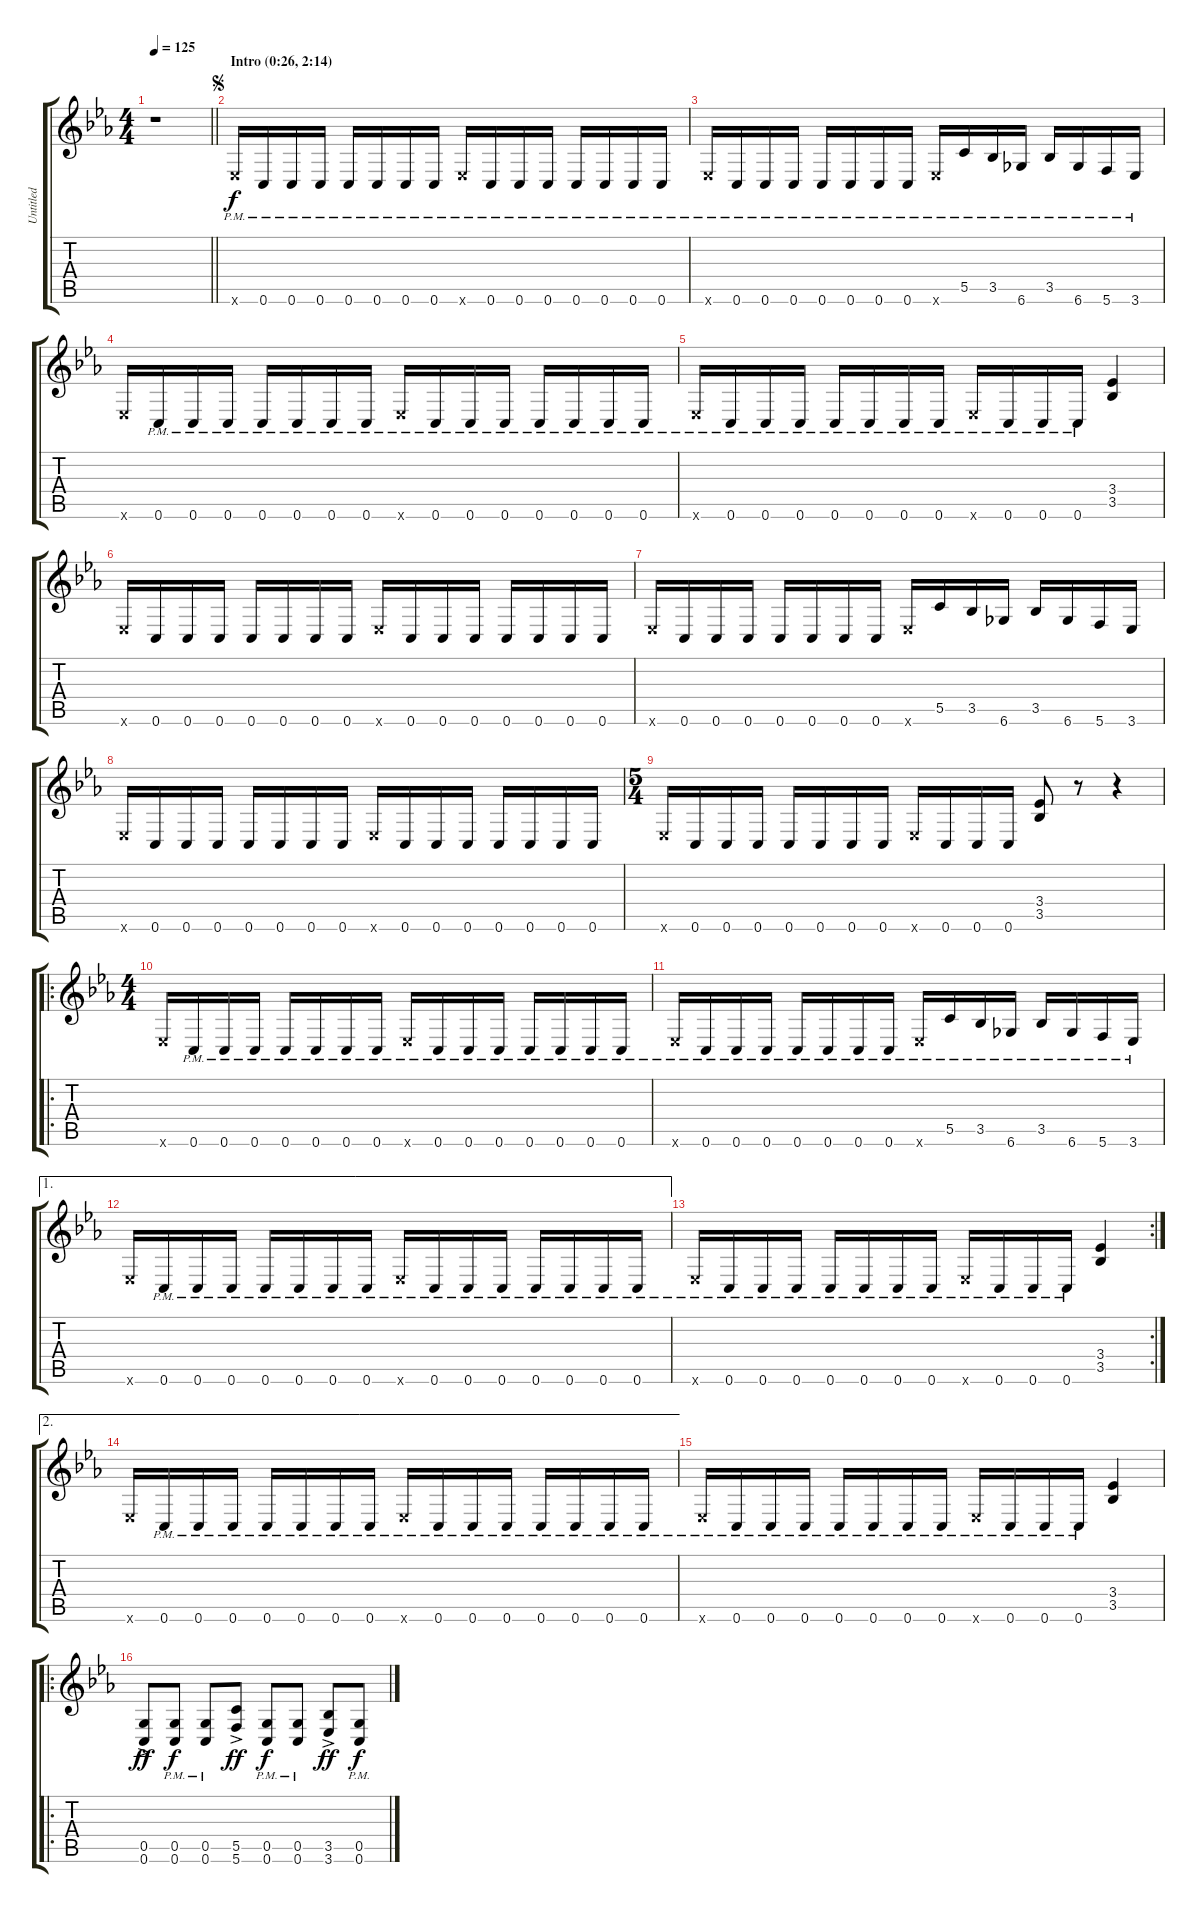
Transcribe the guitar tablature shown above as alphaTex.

\track ("Untitled" "Untitled") {instrument overdrivenguitar}
\staff {score tabs}
\tuning (D4 A3 F3 C3 G2 C2) {hide}
\ts (4 4)
\tempo 125
\clef g2
\barLineRight lightlight
\ks eb
r.1{dy f instrument overdrivenguitar} |
\section ("" "Intro (0:26, 2:14)")
\jump segno
3.6{pm x}.16 0.6{pm}.16 0.6{pm}.16 0.6{pm}.16 0.6{pm}.16 0.6{pm}.16 0.6{pm}.16 0.6{pm}.16 3.6{pm x}.16 0.6{pm}.16 0.6{pm}.16 0.6{pm}.16 0.6{pm}.16 0.6{pm}.16 0.6{pm}.16 0.6{pm}.16 |
3.6{pm x}.16 0.6{pm}.16 0.6{pm}.16 0.6{pm}.16 0.6{pm}.16 0.6{pm}.16 0.6{pm}.16 0.6{pm}.16 3.6{pm x}.16 5.5{pm}.16 3.5{pm}.16 6.6{pm}.16 3.5{pm}.16 6.6{pm}.16 5.6{pm}.16 3.6{pm}.16 |
3.6{x}.16 0.6{pm}.16 0.6{pm}.16 0.6{pm}.16 0.6{pm}.16 0.6{pm}.16 0.6{pm}.16 0.6{pm}.16 3.6{pm x}.16 0.6{pm}.16 0.6{pm}.16 0.6{pm}.16 0.6{pm}.16 0.6{pm}.16 0.6{pm}.16 0.6{pm}.16 |
3.6{pm x}.16 0.6{pm}.16 0.6{pm}.16 0.6{pm}.16 0.6{pm}.16 0.6{pm}.16 0.6{pm}.16 0.6{pm}.16 3.6{pm x}.16 0.6{pm}.16 0.6{pm}.16 0.6{pm}.16 (3.4 3.5).4 |
3.6{x}.16 0.6.16 0.6.16 0.6.16 0.6.16 0.6.16 0.6.16 0.6.16 3.6{x}.16 0.6.16 0.6.16 0.6.16 0.6.16 0.6.16 0.6.16 0.6.16 |
3.6{x}.16 0.6.16 0.6.16 0.6.16 0.6.16 0.6.16 0.6.16 0.6.16 3.6{x}.16 5.5.16 3.5.16 6.6.16 3.5.16 6.6.16 5.6.16 3.6.16 |
3.6{x}.16 0.6.16 0.6.16 0.6.16 0.6.16 0.6.16 0.6.16 0.6.16 3.6{x}.16 0.6.16 0.6.16 0.6.16 0.6.16 0.6.16 0.6.16 0.6.16 |
\ts (5 4)
3.6{x}.16 0.6.16 0.6.16 0.6.16 0.6.16 0.6.16 0.6.16 0.6.16 3.6{x}.16 0.6.16 0.6.16 0.6.16 (3.4 3.5).8 r.8 r.4 |
\ro
\ts (4 4)
3.6{x}.16 0.6{pm}.16 0.6{pm}.16 0.6{pm}.16 0.6{pm}.16 0.6{pm}.16 0.6{pm}.16 0.6{pm}.16 3.6{pm x}.16 0.6{pm}.16 0.6{pm}.16 0.6{pm}.16 0.6{pm}.16 0.6{pm}.16 0.6{pm}.16 0.6{pm}.16 |
3.6{pm x}.16 0.6{pm}.16 0.6{pm}.16 0.6{pm}.16 0.6{pm}.16 0.6{pm}.16 0.6{pm}.16 0.6{pm}.16 3.6{pm x}.16 5.5{pm}.16 3.5{pm}.16 6.6{pm}.16 3.5{pm}.16 6.6{pm}.16 5.6{pm}.16 3.6{pm}.16 |
\ae 1
3.6{x}.16 0.6{pm}.16 0.6{pm}.16 0.6{pm}.16 0.6{pm}.16 0.6{pm}.16 0.6{pm}.16 0.6{pm}.16 3.6{pm x}.16 0.6{pm}.16 0.6{pm}.16 0.6{pm}.16 0.6{pm}.16 0.6{pm}.16 0.6{pm}.16 0.6{pm}.16 |
\rc 2
3.6{pm x}.16 0.6{pm}.16 0.6{pm}.16 0.6{pm}.16 0.6{pm}.16 0.6{pm}.16 0.6{pm}.16 0.6{pm}.16 3.6{pm x}.16 0.6{pm}.16 0.6{pm}.16 0.6{pm}.16 (3.4 3.5).4 |
\ae 2
3.6{x}.16 0.6{pm}.16 0.6{pm}.16 0.6{pm}.16 0.6{pm}.16 0.6{pm}.16 0.6{pm}.16 0.6{pm}.16 3.6{pm x}.16 0.6{pm}.16 0.6{pm}.16 0.6{pm}.16 0.6{pm}.16 0.6{pm}.16 0.6{pm}.16 0.6{pm}.16 |
3.6{pm x}.16 0.6{pm}.16 0.6{pm}.16 0.6{pm}.16 0.6{pm}.16 0.6{pm}.16 0.6{pm}.16 0.6{pm}.16 3.6{pm x}.16 0.6{pm}.16 0.6{pm}.16 0.6{pm}.16 (3.4 3.5).4 |
\ro
(0.5{ac} 0.6{ac}).8{dy ff} (0.5{pm} 0.6{pm}).8{dy f} (0.5{pm} 0.6{pm}).8 (5.5{ac} 5.6{ac}).8{dy ff} (0.5{pm} 0.6{pm}).8{dy f} (0.5{pm} 0.6{pm}).8 (3.5{ac} 3.6{ac}).8{dy ff} (0.5{pm} 0.6{pm}).8{dy f}
